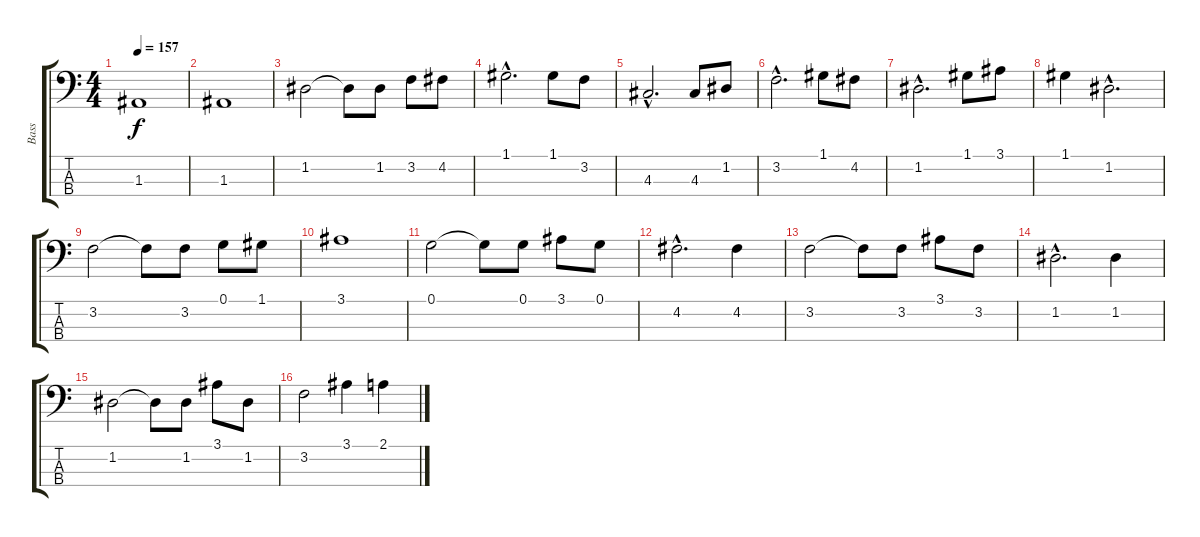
\track ("Bass" "Bass") {instrument electricbassfinger}
\staff {score tabs}
\tuning (G2 D2 A1 E1) {hide}
\ts (4 4)
\tempo 157
\clef f4
\ks c
1.3.1{dy f} |
1.3.1 |
1.2.2 1.2{t}.8 1.2.8 3.2.8 4.2.8 |
1.1{hac}.2{d} 1.1.8 3.2.8 |
4.3{hac}.2{d} 4.3.8 1.2.8 |
3.2{hac}.2{d} 1.1.8 4.2.8 |
1.2{hac}.2{d} 1.1.8 3.1.8 |
1.1.4 1.2{hac}.2{d} |
3.2.2 3.2{t}.8 3.2.8 0.1.8 1.1.8 |
3.1.1 |
0.1.2 0.1{t}.8 0.1.8 3.1.8 0.1.8 |
4.2{hac}.2{d} 4.2.4 |
3.2.2 3.2{t}.8 3.2.8 3.1.8 3.2.8 |
1.2{hac}.2{d} 1.2.4 |
1.2.2 1.2{t}.8 1.2.8 3.1.8 1.2.8 |
3.2.2 3.1.4 2.1.4
